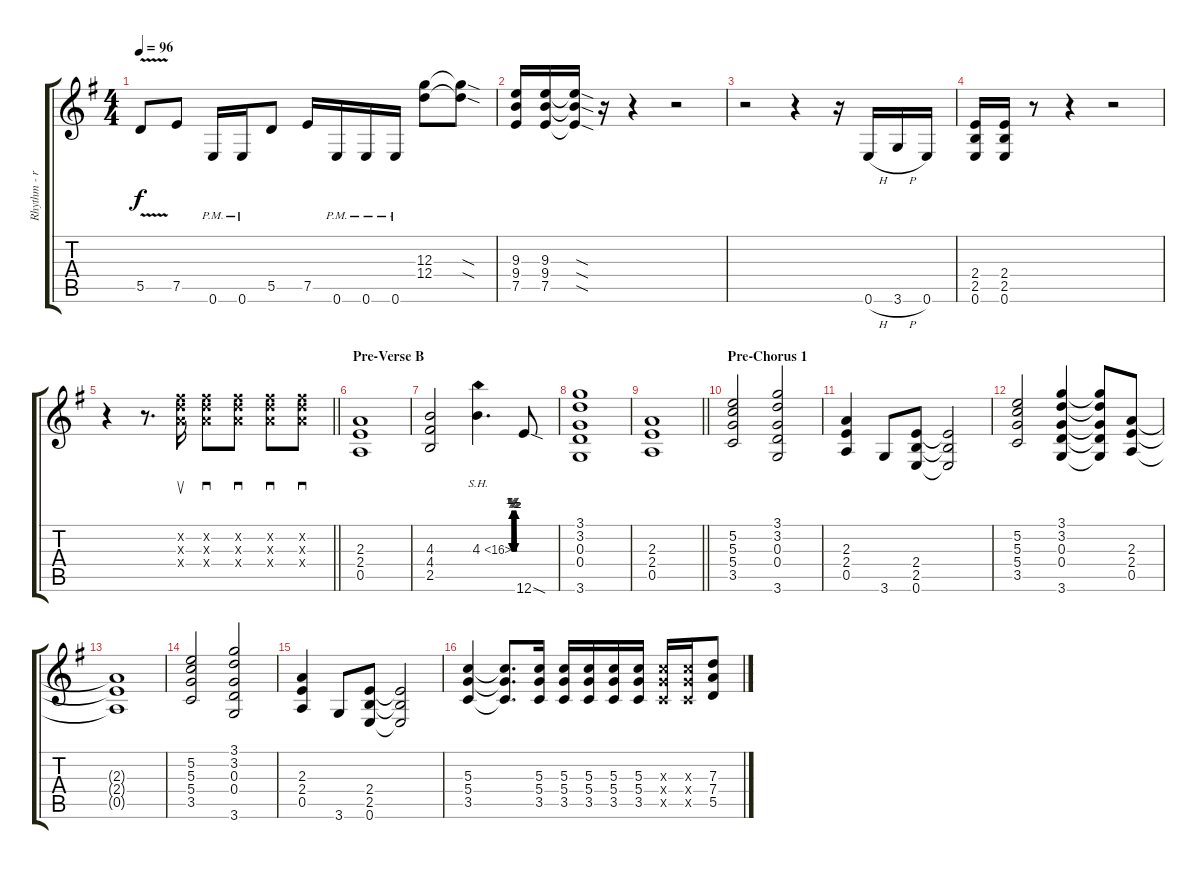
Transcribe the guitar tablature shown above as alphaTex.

\track ("Rhythm - right" "Rhythm - r") {instrument distortionguitar}
\staff {score tabs}
\tuning (E4 B3 G3 D3 A2 E2) {hide}
\ts (4 4)
\tempo 96
\clef g2
\ks g
5.5{v}.8{dy f} 7.5.8 0.6{pm}.16 0.6{pm}.16 5.5.8 7.5.16 0.6{pm}.16 0.6{pm}.16 0.6{pm}.16 (12.3 12.4).8 (12.3{sod t} 12.4{sod t}).8 |
(9.3 9.4 7.5).16 (9.3 9.4 7.5).16 (9.3{sod t} 9.4{sod t} 7.5{sod t}).16 r.16 r.4 r.2 |
r.2 r.4 r.16 0.6{h}.16 3.6{h}.16 0.6.16 |
(2.4 2.5 0.6).16 (2.4 2.5 0.6).16 r.8 r.4 r.2 |
\barLineRight lightlight
r.4 r.8{d} (7.2{x} 7.3{x} 7.4{x}).16{su instrument distortionguitar} (7.2{x} 7.3{x} 7.4{x}).8{sd} (7.2{x} 7.3{x} 7.4{x}).8{sd} (7.2{x} 7.3{x} 7.4{x}).8{sd} (7.2{x} 7.3{x} 7.4{x}).8{sd} |
\section ("" "Pre-Verse B")
(2.3 2.4 0.5).1 |
(4.3 4.4 2.5).2 4.3{be (custom 0 0 10 2 15 0 21 2 28 0 33 2 40 0 47 2 53 0 58 2 60 0) sh 12}.4{d} 12.6{sod}.8 |
(3.1 3.2 0.3 0.4 3.6).1 |
\barLineRight lightlight
(2.3 2.4 0.5).1 |
\section ("" "Pre-Chorus 1")
(5.2 5.3 5.4 3.5).2 (3.1 3.2 0.3 0.4 3.6).2 |
(2.3 2.4 0.5).4 3.6.8 (2.4 2.5 0.6).8 (2.4{t} 2.5{t} 0.6{t}).2 |
(5.2 5.3 5.4 3.5).2 (3.1 3.2 0.3 0.4 3.6).4 (3.1{t} 3.2{t} 0.3{t} 0.4{t} 3.6{t}).8 (2.3 2.4 0.5).8 |
(2.3{t} 2.4{t} 0.5{t}).1 |
(5.2 5.3 5.4 3.5).2 (3.1 3.2 0.3 0.4 3.6).2 |
(2.3 2.4 0.5).4 3.6.8 (2.4 2.5 0.6).8 (2.4{t} 2.5{t} 0.6{t}).2 |
(5.3 5.4 3.5).4 (5.3{t} 5.4{t} 3.5{t}).8{d} (5.3 5.4 3.5).16 (5.3 5.4 3.5).16 (5.3 5.4 3.5).16 (5.3 5.4 3.5).16 (5.3 5.4 3.5).16 (5.3{x} 5.4{x} 3.5{x}).16 (5.3{x} 5.4{x} 3.5{x}).16 (7.3 7.4 5.5).8
